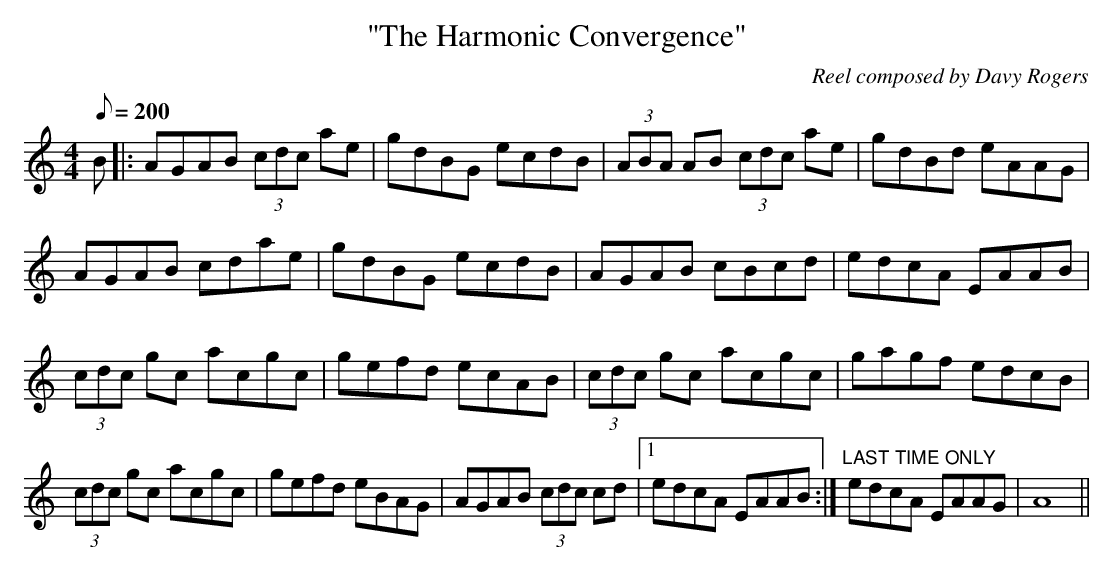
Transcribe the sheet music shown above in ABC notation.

X:1
T:"The Harmonic Convergence"
C:Reel composed by Davy Rogers
L:1/8
Q:200
K:Am
M:4/4
B |:AGAB (3cdc ae | gdBG ecdB | (3ABA AB (3cdc ae | gdBd eAAG |
AGAB cdae | gdBG ecdB | AGAB cBcd | edcA EAAB |
(3cdc gc acgc | gefd ecAB | (3cdc gc acgc | gagf edcB |
(3cdc gc acgc | gefd eBAG | AGAB (3cdc cd |1 edcA EAAB :|"LAST TIME ONLY" edcA EAAG | A8 ||
